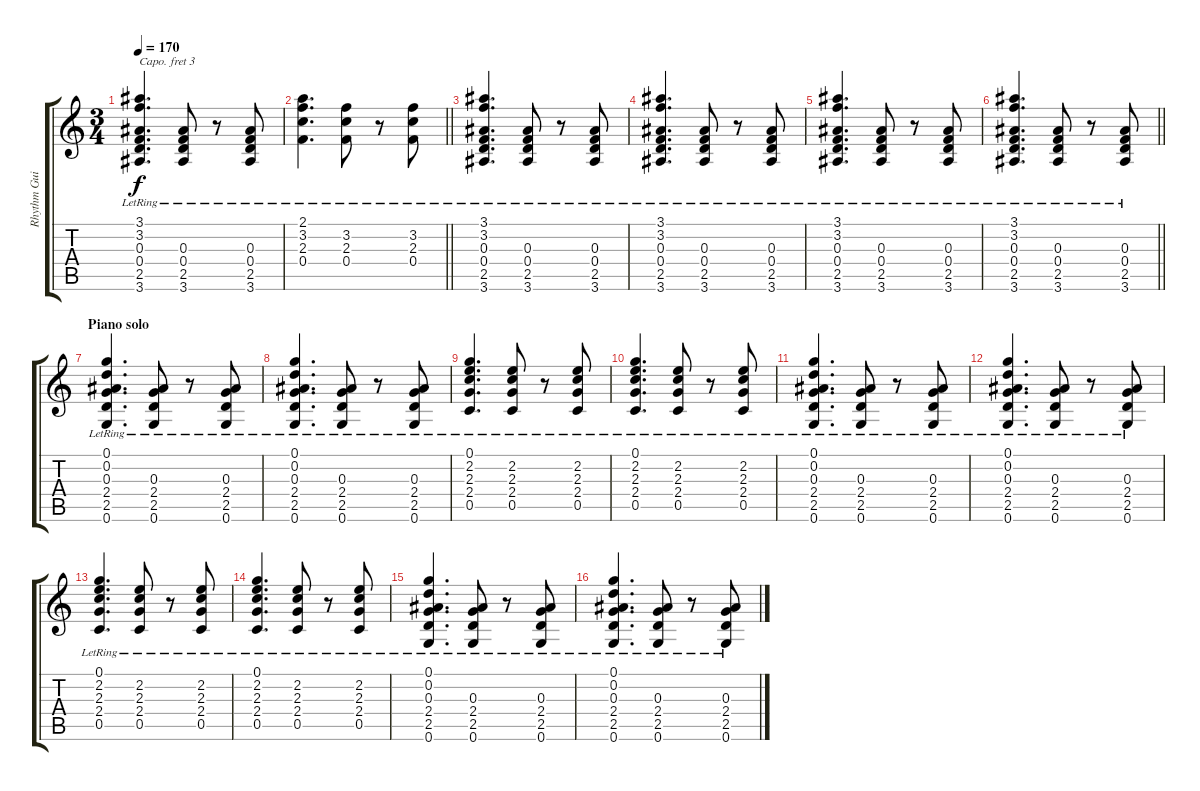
\track ("Rhythm Guitar" "Rhythm Gui") {instrument acousticguitarsteel}
\staff {score tabs}
\capo 3
\tuning (E4 B3 G3 D3 A2 E2) {hide}
\ts (3 4)
\tempo 170
\clef g2
\ks c
(3.1{lr} 3.2{lr} 0.3{lr} 0.4{lr} 2.5{lr} 3.6{lr}).4{d dy f} (0.3{lr} 0.4{lr} 2.5{lr} 3.6{lr}).8 r.8 (0.3{lr} 0.4{lr} 2.5{lr} 3.6{lr}).8 |
\barLineRight lightlight
(2.1{lr} 3.2{lr} 2.3{lr} 0.4{lr}).4{d} (3.2 2.3{lr} 0.4{lr}).8 r.8 (3.2 2.3{lr} 0.4{lr}).8 |
(3.1{lr} 3.2{lr} 0.3{lr} 0.4{lr} 2.5{lr} 3.6{lr}).4{d} (0.3{lr} 0.4{lr} 2.5{lr} 3.6{lr}).8 r.8 (0.3{lr} 0.4{lr} 2.5{lr} 3.6{lr}).8 |
(3.1{lr} 3.2{lr} 0.3{lr} 0.4{lr} 2.5{lr} 3.6{lr}).4{d} (0.3{lr} 0.4{lr} 2.5{lr} 3.6{lr}).8 r.8 (0.3{lr} 0.4{lr} 2.5{lr} 3.6{lr}).8 |
(3.1{lr} 3.2{lr} 0.3{lr} 0.4{lr} 2.5{lr} 3.6{lr}).4{d} (0.3{lr} 0.4{lr} 2.5{lr} 3.6{lr}).8 r.8 (0.3{lr} 0.4{lr} 2.5{lr} 3.6{lr}).8 |
\barLineRight lightlight
(3.1{lr} 3.2{lr} 0.3{lr} 0.4{lr} 2.5{lr} 3.6{lr}).4{d} (0.3{lr} 0.4{lr} 2.5{lr} 3.6{lr}).8 r.8 (0.3{lr} 0.4{lr} 2.5{lr} 3.6{lr}).8 |
\section ("" "Piano solo")
(0.1{lr} 0.2{lr} 0.3{lr} 2.4{lr} 2.5{lr} 0.6).4{d} (0.3{lr} 2.4{lr} 2.5{lr} 0.6).8 r.8 (0.3{lr} 2.4{lr} 2.5{lr} 0.6).8 |
(0.1{lr} 0.2{lr} 0.3{lr} 2.4{lr} 2.5{lr} 0.6).4{d} (0.3{lr} 2.4{lr} 2.5{lr} 0.6).8 r.8 (0.3{lr} 2.4{lr} 2.5{lr} 0.6).8 |
(0.1{lr} 2.2{lr} 2.3{lr} 2.4{lr} 0.5{lr}).4{d} (2.2 2.3{lr} 2.4{lr} 0.5{lr}).8 r.8 (2.2 2.3{lr} 2.4{lr} 0.5{lr}).8 |
(0.1{lr} 2.2{lr} 2.3{lr} 2.4{lr} 0.5{lr}).4{d} (2.2 2.3{lr} 2.4{lr} 0.5{lr}).8 r.8 (2.2 2.3{lr} 2.4{lr} 0.5{lr}).8 |
(0.1{lr} 0.2{lr} 0.3{lr} 2.4{lr} 2.5{lr} 0.6).4{d} (0.3{lr} 2.4{lr} 2.5{lr} 0.6).8 r.8 (0.3{lr} 2.4{lr} 2.5{lr} 0.6).8 |
(0.1{lr} 0.2{lr} 0.3{lr} 2.4{lr} 2.5{lr} 0.6).4{d} (0.3{lr} 2.4{lr} 2.5{lr} 0.6).8 r.8 (0.3{lr} 2.4{lr} 2.5{lr} 0.6).8 |
(0.1{lr} 2.2{lr} 2.3{lr} 2.4{lr} 0.5{lr}).4{d} (2.2 2.3{lr} 2.4{lr} 0.5{lr}).8 r.8 (2.2 2.3{lr} 2.4{lr} 0.5{lr}).8 |
(0.1{lr} 2.2{lr} 2.3{lr} 2.4{lr} 0.5{lr}).4{d} (2.2 2.3{lr} 2.4{lr} 0.5{lr}).8 r.8 (2.2 2.3{lr} 2.4{lr} 0.5{lr}).8 |
(0.1{lr} 0.2{lr} 0.3{lr} 2.4{lr} 2.5{lr} 0.6).4{d} (0.3{lr} 2.4{lr} 2.5{lr} 0.6).8 r.8 (0.3{lr} 2.4{lr} 2.5{lr} 0.6).8 |
(0.1{lr} 0.2{lr} 0.3{lr} 2.4{lr} 2.5{lr} 0.6).4{d} (0.3{lr} 2.4{lr} 2.5{lr} 0.6).8 r.8 (0.3{lr} 2.4{lr} 2.5{lr} 0.6).8
